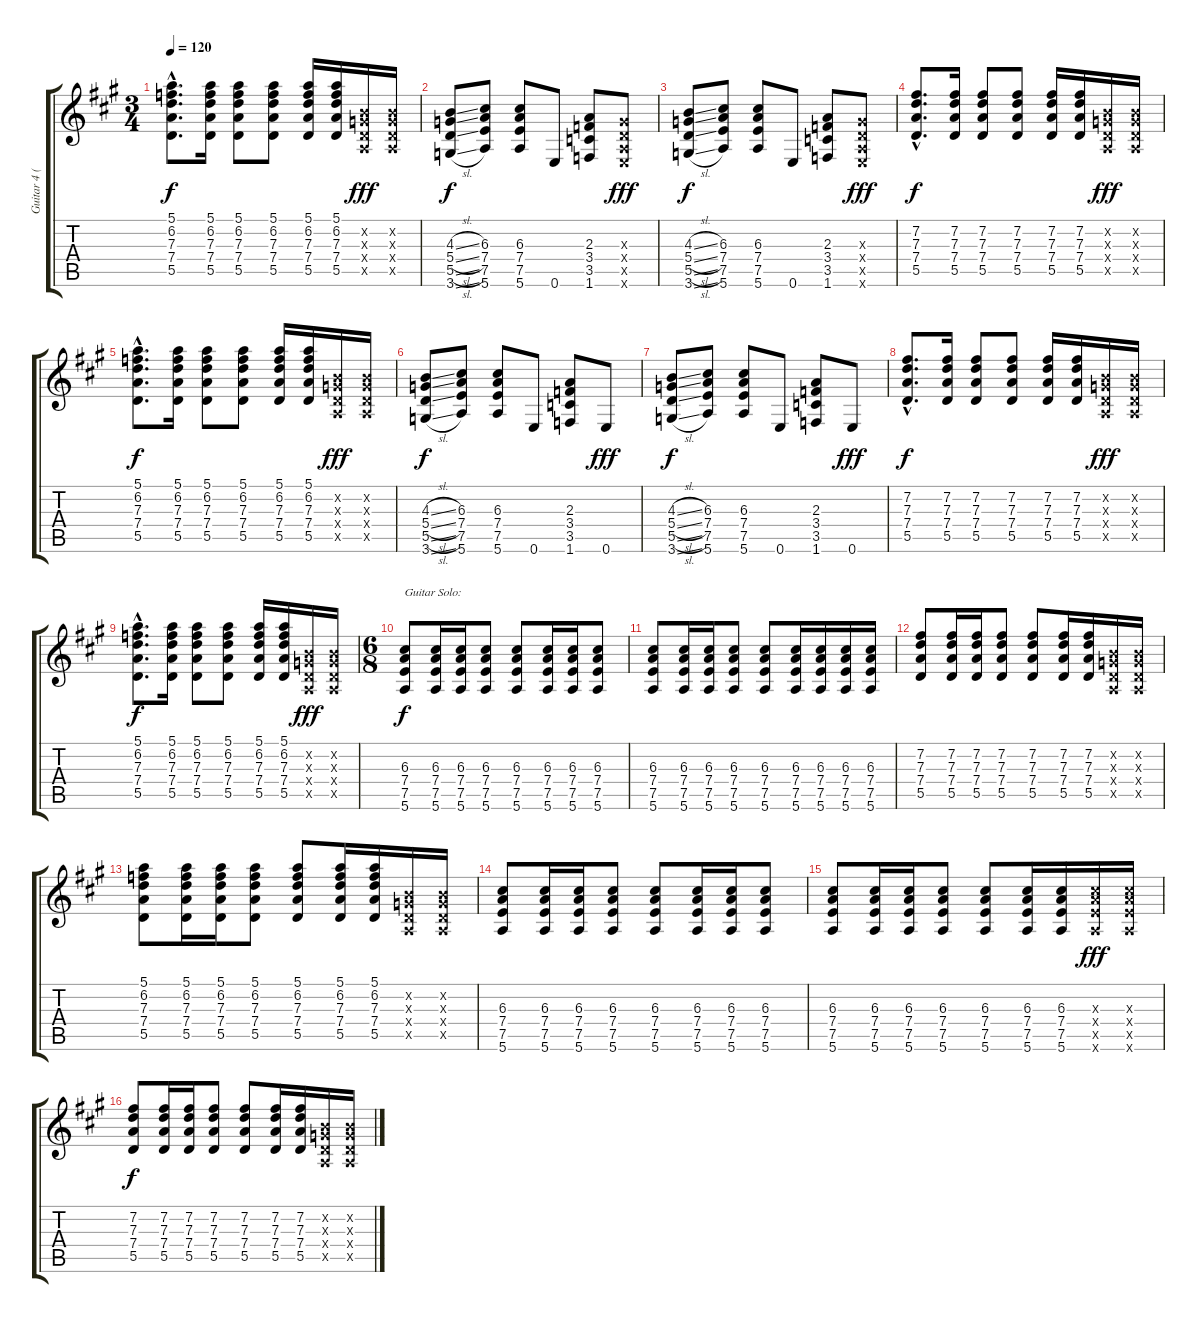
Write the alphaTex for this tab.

\track ("Guitar 4 (dist.)" "Guitar 4 (") {instrument overdrivenguitar}
\staff {score tabs}
\tuning (E4 B3 G3 D3 A2 E2) {hide}
\ts (3 4)
\tempo 120
\clef g2
\ks a
(5.1{hac} 6.2{hac} 7.3{hac} 7.4{hac} 5.5{hac}).8{d dy f} (5.1 6.2 7.3 7.4 5.5).16 (5.1 6.2 7.3 7.4 5.5).8 (5.1 6.2 7.3 7.4 5.5).8 (5.1 6.2 7.3 7.4 5.5).16 (5.1 6.2 7.3 7.4 5.5).16 (0.2{x} 0.3{x} 0.4{x} 0.5{x}).16{dy fff} (0.2{x} 0.3{x} 0.4{x} 0.5{x}).16 |
(4.3{sl} 5.4{sl} 5.5{sl} 3.6{sl}).8{dy f} (6.3 7.4 7.5 5.6).8 (6.3 7.4 7.5 5.6).8 0.6.8 (2.3 3.4 3.5 1.6).8 (0.3{x} 0.4{x} 0.5{x} 0.6{x}).8{dy fff} |
(4.3{sl} 5.4{sl} 5.5{sl} 3.6{sl}).8{dy f} (6.3 7.4 7.5 5.6).8 (6.3 7.4 7.5 5.6).8 0.6.8 (2.3 3.4 3.5 1.6).8 (0.3{x} 0.4{x} 0.5{x} 0.6{x}).8{dy fff} |
(7.2{hac} 7.3{hac} 7.4{hac} 5.5{hac}).8{d dy f} (7.2 7.3 7.4 5.5).16 (7.2 7.3 7.4 5.5).8 (7.2 7.3 7.4 5.5).8 (7.2 7.3 7.4 5.5).16 (7.2 7.3 7.4 5.5).16 (0.2{x} 0.3{x} 0.4{x} 0.5{x}).16{dy fff} (0.2{x} 0.3{x} 0.4{x} 0.5{x}).16 |
(5.1{hac} 6.2{hac} 7.3{hac} 7.4{hac} 5.5{hac}).8{d dy f} (5.1 6.2 7.3 7.4 5.5).16 (5.1 6.2 7.3 7.4 5.5).8 (5.1 6.2 7.3 7.4 5.5).8 (5.1 6.2 7.3 7.4 5.5).16 (5.1 6.2 7.3 7.4 5.5).16 (0.2{x} 0.3{x} 0.4{x} 0.5{x}).16{dy fff} (0.2{x} 0.3{x} 0.4{x} 0.5{x}).16 |
(4.3{sl} 5.4{sl} 5.5{sl} 3.6{sl}).8{dy f} (6.3 7.4 7.5 5.6).8 (6.3 7.4 7.5 5.6).8 0.6.8 (2.3 3.4 3.5 1.6).8 0.6.8{dy fff} |
(4.3{sl} 5.4{sl} 5.5{sl} 3.6{sl}).8{dy f} (6.3 7.4 7.5 5.6).8 (6.3 7.4 7.5 5.6).8 0.6.8 (2.3 3.4 3.5 1.6).8 0.6.8{dy fff} |
(7.2{hac} 7.3{hac} 7.4{hac} 5.5{hac}).8{d dy f} (7.2 7.3 7.4 5.5).16 (7.2 7.3 7.4 5.5).8 (7.2 7.3 7.4 5.5).8 (7.2 7.3 7.4 5.5).16 (7.2 7.3 7.4 5.5).16 (0.2{x} 0.3{x} 0.4{x} 0.5{x}).16{dy fff} (0.2{x} 0.3{x} 0.4{x} 0.5{x}).16 |
(5.1{hac} 6.2{hac} 7.3{hac} 7.4{hac} 5.5{hac}).8{d dy f} (5.1 6.2 7.3 7.4 5.5).16 (5.1 6.2 7.3 7.4 5.5).8 (5.1 6.2 7.3 7.4 5.5).8 (5.1 6.2 7.3 7.4 5.5).16 (5.1 6.2 7.3 7.4 5.5).16 (0.2{x} 0.3{x} 0.4{x} 0.5{x}).16{dy fff} (0.2{x} 0.3{x} 0.4{x} 0.5{x}).16 |
\ts (6 8)
(6.3 7.4 7.5 5.6).8{txt "Guitar Solo:" dy f volume 14} (6.3 7.4 7.5 5.6).16 (6.3 7.4 7.5 5.6).16 (6.3 7.4 7.5 5.6).8 (6.3 7.4 7.5 5.6).8 (6.3 7.4 7.5 5.6).16 (6.3 7.4 7.5 5.6).16 (6.3 7.4 7.5 5.6).8 |
(6.3 7.4 7.5 5.6).8 (6.3 7.4 7.5 5.6).16 (6.3 7.4 7.5 5.6).16 (6.3 7.4 7.5 5.6).8 (6.3 7.4 7.5 5.6).8 (6.3 7.4 7.5 5.6).16 (6.3 7.4 7.5 5.6).16 (6.3 7.4 7.5 5.6).16 (6.3 7.4 7.5 5.6).16 |
(7.2 7.3 7.4 5.5).8 (7.2 7.3 7.4 5.5).16 (7.2 7.3 7.4 5.5).16 (7.2 7.3 7.4 5.5).8 (7.2 7.3 7.4 5.5).8 (7.2 7.3 7.4 5.5).16 (7.2 7.3 7.4 5.5).16 (0.2{x} 0.3{x} 0.4{x} 0.5{x}).16 (0.2{x} 0.3{x} 0.4{x} 0.5{x}).16 |
(5.1 6.2 7.3 7.4 5.5).8 (5.1 6.2 7.3 7.4 5.5).16 (5.1 6.2 7.3 7.4 5.5).16 (5.1 6.2 7.3 7.4 5.5).8 (5.1 6.2 7.3 7.4 5.5).8 (5.1 6.2 7.3 7.4 5.5).16 (5.1 6.2 7.3 7.4 5.5).16 (0.2{x} 0.3{x} 0.4{x} 0.5{x}).16 (0.2{x} 0.3{x} 0.4{x} 0.5{x}).16 |
(6.3 7.4 7.5 5.6).8 (6.3 7.4 7.5 5.6).16 (6.3 7.4 7.5 5.6).16 (6.3 7.4 7.5 5.6).8 (6.3 7.4 7.5 5.6).8 (6.3 7.4 7.5 5.6).16 (6.3 7.4 7.5 5.6).16 (6.3 7.4 7.5 5.6).8 |
(6.3 7.4 7.5 5.6).8 (6.3 7.4 7.5 5.6).16 (6.3 7.4 7.5 5.6).16 (6.3 7.4 7.5 5.6).8 (6.3 7.4 7.5 5.6).8 (6.3 7.4 7.5 5.6).16 (6.3 7.4 7.5 5.6).16 (6.3{x} 7.4{x} 7.5{x} 5.6{x}).16{dy fff} (6.3{x} 7.4{x} 7.5{x} 5.6{x}).16 |
(7.2 7.3 7.4 5.5).8{dy f} (7.2 7.3 7.4 5.5).16 (7.2 7.3 7.4 5.5).16 (7.2 7.3 7.4 5.5).8 (7.2 7.3 7.4 5.5).8 (7.2 7.3 7.4 5.5).16 (7.2 7.3 7.4 5.5).16 (0.2{x} 0.3{x} 0.4{x} 0.5{x}).16 (0.2{x} 0.3{x} 0.4{x} 0.5{x}).16
